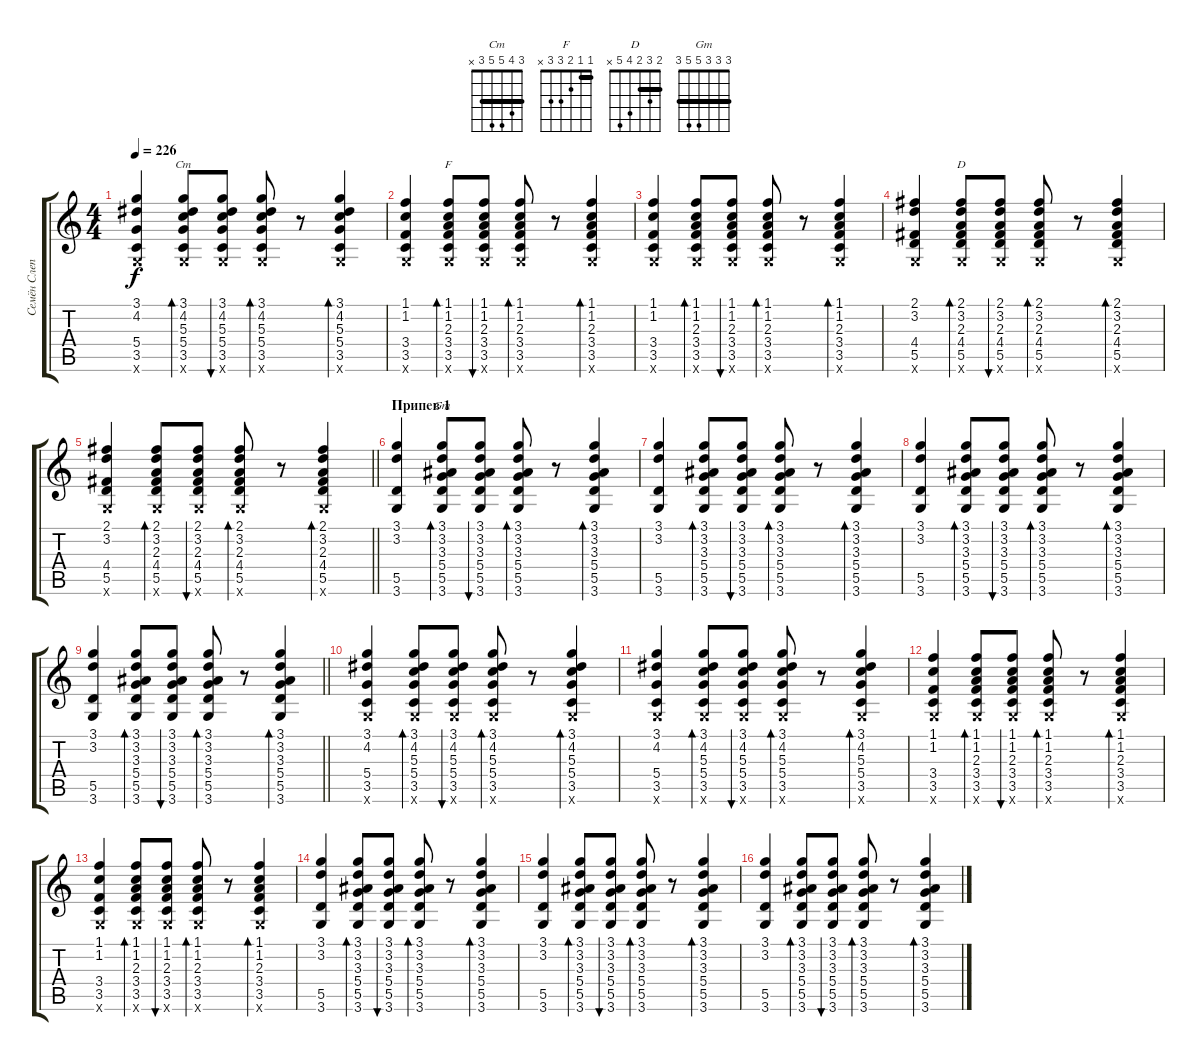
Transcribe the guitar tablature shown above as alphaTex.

\track ("Семён Слепаков" "Семён Слеп") {instrument acousticguitarsteel}
\staff {score tabs}
\tuning (E4 B3 G3 D3 A2 E2) {hide}
\chord ("Cm" 3 4 5 5 3 x) {barre 3}
\chord ("F" 1 1 2 3 3 x) {barre 1}
\chord ("D" 2 3 2 4 5 x) {barre 2}
\chord ("Gm" 3 3 3 5 5 3) {barre 3}
\ts (4 4)
\tempo 226
\clef g2
\ks c
(3.1 4.2 5.4 3.5 3.6{x}).4{dy f} (3.1 4.2 5.3 5.4 3.5 3.6{x}).8{bd 60 ch "Cm"} (3.1 4.2 5.3 5.4 3.5 3.6{x}).8{bu 60} (3.1 4.2 5.3 5.4 3.5 3.6{x}).8{bd 60} r.8 (3.1 4.2 5.3 5.4 3.5 3.6{x}).4{bd 60} |
(1.1 1.2 3.4 3.5 3.6{x}).4 (1.1 1.2 2.3 3.4 3.5 3.6{x}).8{bd 60 ch "F"} (1.1 1.2 2.3 3.4 3.5 3.6{x}).8{bu 60} (1.1 1.2 2.3 3.4 3.5 3.6{x}).8{bd 60} r.8 (1.1 1.2 2.3 3.4 3.5 3.6{x}).4{bd 60} |
(1.1 1.2 3.4 3.5 3.6{x}).4 (1.1 1.2 2.3 3.4 3.5 3.6{x}).8{bd 60} (1.1 1.2 2.3 3.4 3.5 3.6{x}).8{bu 60} (1.1 1.2 2.3 3.4 3.5 3.6{x}).8{bd 60} r.8 (1.1 1.2 2.3 3.4 3.5 3.6{x}).4{bd 60} |
(2.1 3.2 4.4 5.5 3.6{x}).4 (2.1 3.2 2.3 4.4 5.5 3.6{x}).8{bd 60 ch "D"} (2.1 3.2 2.3 4.4 5.5 3.6{x}).8{bu 60} (2.1 3.2 2.3 4.4 5.5 3.6{x}).8{bd 60} r.8 (2.1 3.2 2.3 4.4 5.5 3.6{x}).4{bd 60} |
\barLineRight lightlight
(2.1 3.2 4.4 5.5 3.6{x}).4 (2.1 3.2 2.3 4.4 5.5 3.6{x}).8{bd 60} (2.1 3.2 2.3 4.4 5.5 3.6{x}).8{bu 60} (2.1 3.2 2.3 4.4 5.5 3.6{x}).8{bd 60} r.8 (2.1 3.2 2.3 4.4 5.5 3.6{x}).4{bd 60} |
\section ("" "Припев 1")
(3.1 3.2 5.5 3.6).4 (3.1 3.2 3.3 5.4 5.5 3.6).8{bd 60 ch "Gm"} (3.1 3.2 3.3 5.4 5.5 3.6).8{bu 60} (3.1 3.2 3.3 5.4 5.5 3.6).8{bd 60} r.8 (3.1 3.2 3.3 5.4 5.5 3.6).4{bd 60} |
(3.1 3.2 5.5 3.6).4 (3.1 3.2 3.3 5.4 5.5 3.6).8{bd 60} (3.1 3.2 3.3 5.4 5.5 3.6).8{bu 60} (3.1 3.2 3.3 5.4 5.5 3.6).8{bd 60} r.8 (3.1 3.2 3.3 5.4 5.5 3.6).4{bd 60} |
(3.1 3.2 5.5 3.6).4 (3.1 3.2 3.3 5.4 5.5 3.6).8{bd 60} (3.1 3.2 3.3 5.4 5.5 3.6).8{bu 60} (3.1 3.2 3.3 5.4 5.5 3.6).8{bd 60} r.8 (3.1 3.2 3.3 5.4 5.5 3.6).4{bd 60} |
\barLineRight lightlight
(3.1 3.2 5.5 3.6).4 (3.1 3.2 3.3 5.4 5.5 3.6).8{bd 60} (3.1 3.2 3.3 5.4 5.5 3.6).8{bu 60} (3.1 3.2 3.3 5.4 5.5 3.6).8{bd 60} r.8 (3.1 3.2 3.3 5.4 5.5 3.6).4{bd 60} |
(3.1 4.2 5.4 3.5 3.6{x}).4 (3.1 4.2 5.3 5.4 3.5 3.6{x}).8{bd 60} (3.1 4.2 5.3 5.4 3.5 3.6{x}).8{bu 60} (3.1 4.2 5.3 5.4 3.5 3.6{x}).8{bd 60} r.8 (3.1 4.2 5.3 5.4 3.5 3.6{x}).4{bd 60} |
(3.1 4.2 5.4 3.5 3.6{x}).4 (3.1 4.2 5.3 5.4 3.5 3.6{x}).8{bd 60} (3.1 4.2 5.3 5.4 3.5 3.6{x}).8{bu 60} (3.1 4.2 5.3 5.4 3.5 3.6{x}).8{bd 60} r.8 (3.1 4.2 5.3 5.4 3.5 3.6{x}).4{bd 60} |
(1.1 1.2 3.4 3.5 3.6{x}).4 (1.1 1.2 2.3 3.4 3.5 3.6{x}).8{bd 60} (1.1 1.2 2.3 3.4 3.5 3.6{x}).8{bu 60} (1.1 1.2 2.3 3.4 3.5 3.6{x}).8{bd 60} r.8 (1.1 1.2 2.3 3.4 3.5 3.6{x}).4{bd 60} |
(1.1 1.2 3.4 3.5 3.6{x}).4 (1.1 1.2 2.3 3.4 3.5 3.6{x}).8{bd 60} (1.1 1.2 2.3 3.4 3.5 3.6{x}).8{bu 60} (1.1 1.2 2.3 3.4 3.5 3.6{x}).8{bd 60} r.8 (1.1 1.2 2.3 3.4 3.5 3.6{x}).4{bd 60} |
(3.1 3.2 5.5 3.6).4 (3.1 3.2 3.3 5.4 5.5 3.6).8{bd 60} (3.1 3.2 3.3 5.4 5.5 3.6).8{bu 60} (3.1 3.2 3.3 5.4 5.5 3.6).8{bd 60} r.8 (3.1 3.2 3.3 5.4 5.5 3.6).4{bd 60} |
(3.1 3.2 5.5 3.6).4 (3.1 3.2 3.3 5.4 5.5 3.6).8{bd 60} (3.1 3.2 3.3 5.4 5.5 3.6).8{bu 60} (3.1 3.2 3.3 5.4 5.5 3.6).8{bd 60} r.8 (3.1 3.2 3.3 5.4 5.5 3.6).4{bd 60} |
(3.1 3.2 5.5 3.6).4 (3.1 3.2 3.3 5.4 5.5 3.6).8{bd 60} (3.1 3.2 3.3 5.4 5.5 3.6).8{bu 60} (3.1 3.2 3.3 5.4 5.5 3.6).8{bd 60} r.8 (3.1 3.2 3.3 5.4 5.5 3.6).4{bd 60}
